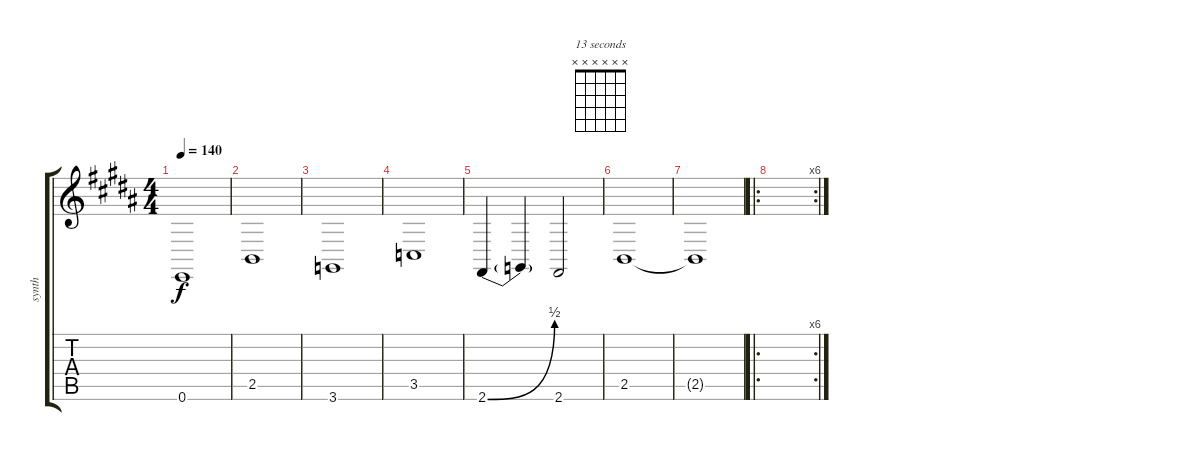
\track ("synth" "synth") {instrument synthstrings2}
\staff {score tabs}
\tuning (E4 B3 G3 D3 A2 E2) {hide}
\chord ("13 seconds" x x x x x x)
\ts (4 4)
\tempo 140
\clef g2
\ks b
0.6.1{dy f} |
2.5.1 |
3.6.1 |
3.5.1 |
2.6{be (bend 0 0 60 2)}.4 2.6{t}.4 2.6.2 |
2.5.1 |
2.5{t}.1 |
\ro
\rc 6
